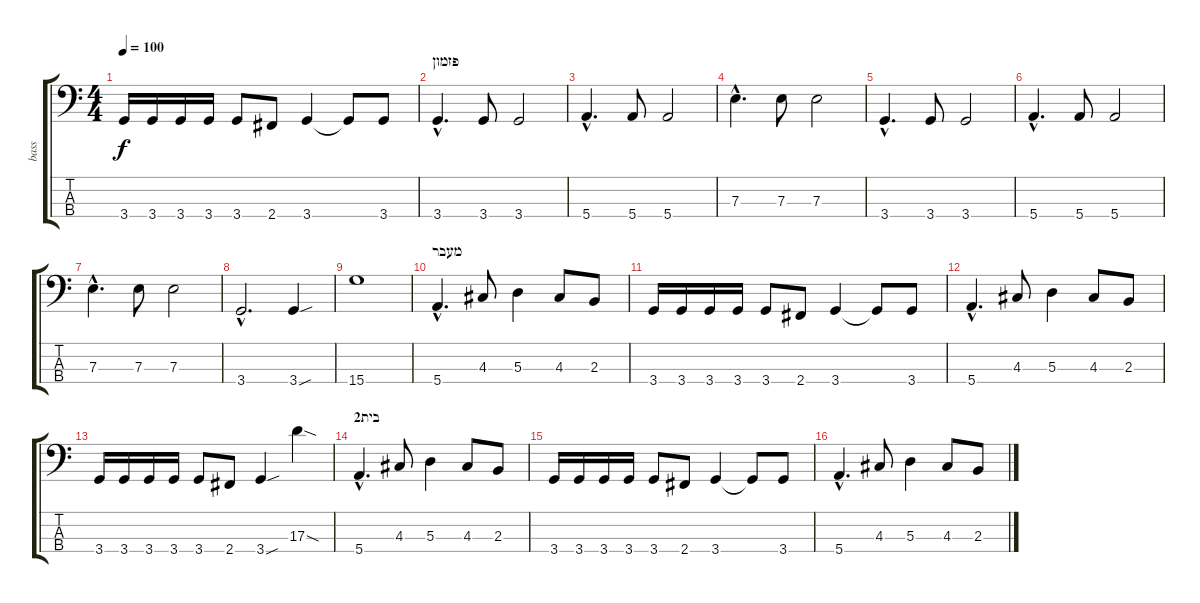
\track ("bass" "bass") {instrument electricbassfinger}
\staff {score tabs}
\tuning (G2 D2 A1 E1) {hide}
\ts (4 4)
\tempo 100
\clef f4
\ks c
3.4.16{dy f} 3.4.16 3.4.16 3.4.16 3.4.8 2.4.8 3.4.4 3.4{t}.8 3.4.8 |
\section ("" "פזמון")
3.4{hac}.4{d} 3.4.8 3.4.2 |
5.4{hac}.4{d} 5.4.8 5.4.2 |
7.3{hac}.4{d} 7.3.8 7.3.2 |
3.4{hac}.4{d} 3.4.8 3.4.2 |
5.4{hac}.4{d} 5.4.8 5.4.2 |
7.3{hac}.4{d} 7.3.8 7.3.2 |
3.4{hac}.2{d} 3.4{sou}.4 |
15.4.1 |
\section ("" "מעבר")
5.4{hac}.4{d} 4.3.8 5.3.4 4.3.8 2.3.8 |
3.4.16 3.4.16 3.4.16 3.4.16 3.4.8 2.4.8 3.4.4 3.4{t}.8 3.4.8 |
5.4{hac}.4{d} 4.3.8 5.3.4 4.3.8 2.3.8 |
3.4.16 3.4.16 3.4.16 3.4.16 3.4.8 2.4.8 3.4{sou}.4 17.3{sod}.4 |
\section ("" "בית2")
5.4{hac}.4{d} 4.3.8 5.3.4 4.3.8 2.3.8 |
3.4.16 3.4.16 3.4.16 3.4.16 3.4.8 2.4.8 3.4.4 3.4{t}.8 3.4.8 |
5.4{hac}.4{d} 4.3.8 5.3.4 4.3.8 2.3.8
